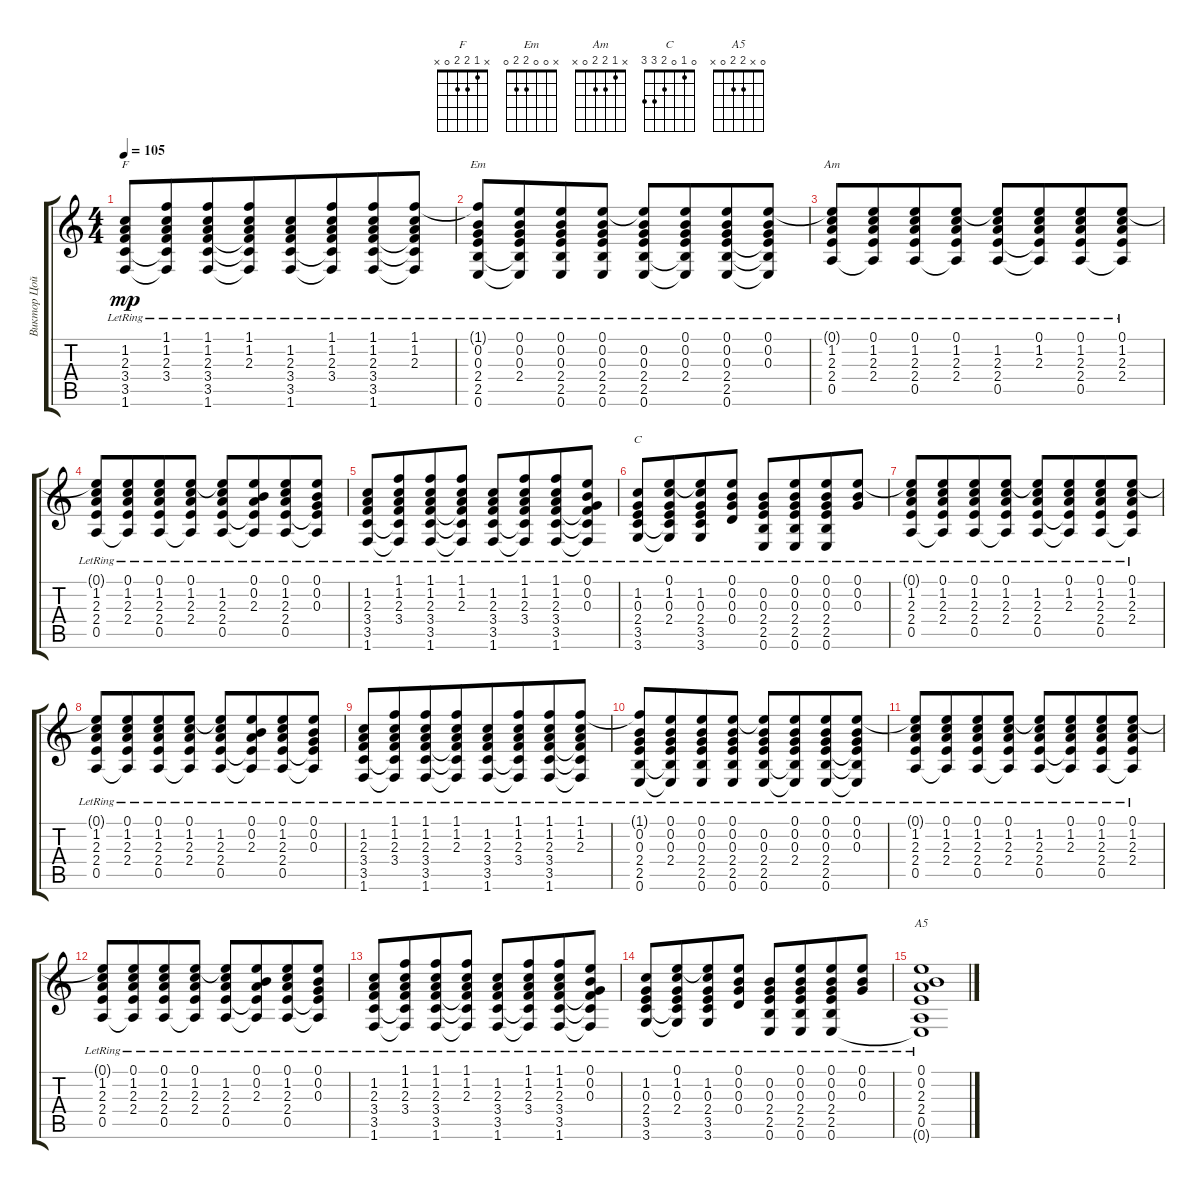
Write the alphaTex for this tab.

\track ("Виктор Цой" "Виктор Цой") {instrument acousticguitarsteel}
\staff {score tabs}
\tuning (E4 B3 G3 D3 A2 E2) {hide}
\chord ("F" x 1 2 2 0 x)
\chord ("Em" x 0 0 2 2 0)
\chord ("Am" x 1 2 2 0 x)
\chord ("C" 0 1 0 2 3 3)
\chord ("A5" 0 x 2 2 0 x)
\ts (4 4)
\tempo 105
\clef g2
\ks c
(1.2{lr} 2.3{lr} 3.4{lr} 3.5{lr} 1.6).8{ch "F" dy mp} (1.1 1.2{lr} 2.3{lr} 3.4{lr} 3.5{t} 1.6{t}).8{beam merge} (1.1 1.2{lr} 2.3{lr} 3.4{lr} 3.5{lr} 1.6).8 (1.1 1.2{lr} 2.3{lr} 3.4{t} 3.5{t} 1.6{t}).8{beam merge} (1.2{lr} 2.3{lr} 3.4{lr} 3.5{lr} 1.6).8 (1.1 1.2{lr} 2.3{lr} 3.4{lr} 3.5{t} 1.6{t}).8{beam merge} (1.1 1.2{lr} 2.3{lr} 3.4{lr} 3.5{lr} 1.6).8 (1.1 1.2{lr} 2.3{lr} 3.4{t} 3.5{t} 1.6{t}).8 |
(1.1{t} 0.2{lr} 0.3{lr} 2.4{lr} 2.5{lr} 0.6{lr}).8{ch "Em"} (0.1{lr} 0.2{lr} 0.3{lr} 2.4{lr} 2.5{t} 0.6{t}).8{beam merge} (0.1 0.2{lr} 0.3{lr} 2.4{lr} 2.5{lr} 0.6{lr}).8 (0.1{lr} 0.2{lr} 0.3{lr} 2.4{lr} 2.5{lr} 0.6{lr}).8 (0.1{t} 0.2{lr} 0.3{lr} 2.4{lr} 2.5{lr} 0.6{lr}).8 (0.1{lr} 0.2{lr} 0.3{lr} 2.4{lr} 2.5{t} 0.6{t}).8{beam merge} (0.1 0.2{lr} 0.3{lr} 2.4{lr} 2.5{lr} 0.6{lr}).8 (0.1{lr} 0.2{lr} 0.3{lr} 2.4{t} 2.5{t} 0.6{t}).8 |
(0.1{t} 1.2{lr} 2.3{lr} 2.4{lr} 0.5{lr}).8{ch "Am"} (0.1{lr} 1.2{lr} 2.3{lr} 2.4{lr} 0.5{t}).8{beam merge} (0.1 1.2{lr} 2.3{lr} 2.4{lr} 0.5{lr}).8 (0.1{lr} 1.2{lr} 2.3{lr} 2.4{lr} 0.5{t}).8 (0.1{t} 1.2{lr} 2.3{lr} 2.4{lr} 0.5{lr}).8 (0.1{lr} 1.2{lr} 2.3 2.4{t} 0.5{t}).8{beam merge} (0.1 1.2{lr} 2.3{lr} 2.4{lr} 0.5{lr}).8 (0.1{lr} 1.2{lr} 2.3{lr} 2.4{lr} 0.5{t}).8 |
(0.1{t} 1.2{lr} 2.3{lr} 2.4{lr} 0.5{lr}).8 (0.1{lr} 1.2{lr} 2.3{lr} 2.4{lr} 0.5{t}).8{beam merge} (0.1 1.2{lr} 2.3{lr} 2.4{lr} 0.5{lr}).8 (0.1{lr} 1.2{lr} 2.3{lr} 2.4{lr} 0.5{t}).8 (0.1{t} 1.2{lr} 2.3{lr} 2.4{lr} 0.5{lr}).8 (0.1{lr} 0.2{lr} 2.3 2.4{t} 0.5{t}).8{beam merge} (0.1 1.2{lr} 2.3{lr} 2.4{lr} 0.5{lr}).8 (0.1{lr} 0.2{lr} 0.3{lr} 2.4{t} 0.5{t}).8 |
(1.2{lr} 2.3{lr} 3.4{lr} 3.5{lr} 1.6).8{beam merge} (1.1 1.2{lr} 2.3{lr} 3.4{lr} 3.5{t} 1.6{t}).8{beam merge} (1.1 1.2{lr} 2.3{lr} 3.4{lr} 3.5{lr} 1.6).8{beam merge} (1.1 1.2{lr} 2.3{lr} 3.4{t} 3.5{t} 1.6{t}).8{beam split} (1.2{lr} 2.3{lr} 3.4{lr} 3.5{lr} 1.6).8{beam merge} (1.1 1.2{lr} 2.3{lr} 3.4{lr} 3.5{t} 1.6{t}).8{beam merge} (1.1 1.2{lr} 2.3{lr} 3.4{lr} 3.5{lr} 1.6).8{beam merge} (0.1 0.2{lr} 0.3{lr} 3.4{t} 3.5{t} 1.6{t}).8 |
(1.2{lr} 0.3{lr} 2.4{lr} 3.5{lr} 3.6{lr}).8{ch "C"} (0.1{lr} 1.2{lr} 0.3{lr} 2.4{lr} 3.5{t} 3.6{t}).8{beam merge} (0.1{t} 1.2{lr} 0.3{lr} 2.4{lr} 3.5{lr} 3.6{lr}).8 (0.1{lr} 0.2{lr} 0.3{lr} 0.4{lr}).8 (0.2{lr} 0.3{lr} 2.4{lr} 2.5{lr} 0.6{lr}).8 (0.1{lr} 0.2{lr} 0.3{lr} 2.4{lr} 2.5{lr} 0.6{lr}).8{beam merge} (0.1 0.2{lr} 0.3{lr} 2.4{lr} 2.5{lr} 0.6{lr}).8 (0.1 0.2{lr} 0.3{lr}).8 |
(0.1{t} 1.2{lr} 2.3{lr} 2.4{lr} 0.5{lr}).8 (0.1{lr} 1.2{lr} 2.3{lr} 2.4{lr} 0.5{t}).8{beam merge} (0.1 1.2{lr} 2.3{lr} 2.4{lr} 0.5{lr}).8 (0.1{lr} 1.2{lr} 2.3{lr} 2.4{lr} 0.5{t}).8 (0.1{t} 1.2{lr} 2.3{lr} 2.4{lr} 0.5{lr}).8 (0.1{lr} 1.2{lr} 2.3 2.4{t} 0.5{t}).8{beam merge} (0.1 1.2{lr} 2.3{lr} 2.4{lr} 0.5{lr}).8 (0.1{lr} 1.2{lr} 2.3{lr} 2.4{lr} 0.5{t}).8 |
(0.1{t} 1.2{lr} 2.3{lr} 2.4{lr} 0.5{lr}).8 (0.1{lr} 1.2{lr} 2.3{lr} 2.4{lr} 0.5{t}).8{beam merge} (0.1 1.2{lr} 2.3{lr} 2.4{lr} 0.5{lr}).8 (0.1{lr} 1.2{lr} 2.3{lr} 2.4{lr} 0.5{t}).8 (0.1{t} 1.2{lr} 2.3{lr} 2.4{lr} 0.5{lr}).8 (0.1{lr} 0.2{lr} 2.3 2.4{t} 0.5{t}).8{beam merge} (0.1 1.2{lr} 2.3{lr} 2.4{lr} 0.5{lr}).8 (0.1{lr} 0.2{lr} 0.3{lr} 2.4{t} 0.5{t}).8 |
(1.2{lr} 2.3{lr} 3.4{lr} 3.5{lr} 1.6).8 (1.1 1.2{lr} 2.3{lr} 3.4{lr} 3.5{t} 1.6{t}).8{beam merge} (1.1 1.2{lr} 2.3{lr} 3.4{lr} 3.5{lr} 1.6).8 (1.1 1.2{lr} 2.3{lr} 3.4{t} 3.5{t} 1.6{t}).8{beam merge} (1.2{lr} 2.3{lr} 3.4{lr} 3.5{lr} 1.6).8 (1.1 1.2{lr} 2.3{lr} 3.4{lr} 3.5{t} 1.6{t}).8{beam merge} (1.1 1.2{lr} 2.3{lr} 3.4{lr} 3.5{lr} 1.6).8 (1.1 1.2{lr} 2.3{lr} 3.4{t} 3.5{t} 1.6{t}).8 |
(1.1{t} 0.2{lr} 0.3{lr} 2.4{lr} 2.5{lr} 0.6{lr}).8 (0.1{lr} 0.2{lr} 0.3{lr} 2.4{lr} 2.5{t} 0.6{t}).8{beam merge} (0.1 0.2{lr} 0.3{lr} 2.4{lr} 2.5{lr} 0.6{lr}).8 (0.1{lr} 0.2{lr} 0.3{lr} 2.4{lr} 2.5{lr} 0.6{lr}).8 (0.1{t} 0.2{lr} 0.3{lr} 2.4{lr} 2.5{lr} 0.6{lr}).8 (0.1{lr} 0.2{lr} 0.3{lr} 2.4{lr} 2.5{t} 0.6{t}).8{beam merge} (0.1 0.2{lr} 0.3{lr} 2.4{lr} 2.5{lr} 0.6{lr}).8 (0.1{lr} 0.2{lr} 0.3{lr} 2.4{t} 2.5{t} 0.6{t}).8 |
(0.1{t} 1.2{lr} 2.3{lr} 2.4{lr} 0.5{lr}).8 (0.1{lr} 1.2{lr} 2.3{lr} 2.4{lr} 0.5{t}).8{beam merge} (0.1 1.2{lr} 2.3{lr} 2.4{lr} 0.5{lr}).8 (0.1{lr} 1.2{lr} 2.3{lr} 2.4{lr} 0.5{t}).8 (0.1{t} 1.2{lr} 2.3{lr} 2.4{lr} 0.5{lr}).8 (0.1{lr} 1.2{lr} 2.3 2.4{t} 0.5{t}).8{beam merge} (0.1 1.2{lr} 2.3{lr} 2.4{lr} 0.5{lr}).8 (0.1{lr} 1.2{lr} 2.3{lr} 2.4{lr} 0.5{t}).8 |
(0.1{t} 1.2{lr} 2.3{lr} 2.4{lr} 0.5{lr}).8 (0.1{lr} 1.2{lr} 2.3{lr} 2.4{lr} 0.5{t}).8{beam merge} (0.1 1.2{lr} 2.3{lr} 2.4{lr} 0.5{lr}).8 (0.1{lr} 1.2{lr} 2.3{lr} 2.4{lr} 0.5{t}).8 (0.1{t} 1.2{lr} 2.3{lr} 2.4{lr} 0.5{lr}).8 (0.1{lr} 0.2{lr} 2.3 2.4{t} 0.5{t}).8{beam merge} (0.1 1.2{lr} 2.3{lr} 2.4{lr} 0.5{lr}).8 (0.1{lr} 0.2{lr} 0.3{lr} 2.4{t} 0.5{t}).8 |
(1.2{lr} 2.3{lr} 3.4{lr} 3.5{lr} 1.6).8{beam merge} (1.1 1.2{lr} 2.3{lr} 3.4{lr} 3.5{t} 1.6{t}).8{beam merge} (1.1 1.2{lr} 2.3{lr} 3.4{lr} 3.5{lr} 1.6).8{beam merge} (1.1 1.2{lr} 2.3{lr} 3.4{t} 3.5{t} 1.6{t}).8{beam split} (1.2{lr} 2.3{lr} 3.4{lr} 3.5{lr} 1.6).8{beam merge} (1.1 1.2{lr} 2.3{lr} 3.4{lr} 3.5{t} 1.6{t}).8{beam merge} (1.1 1.2{lr} 2.3{lr} 3.4{lr} 3.5{lr} 1.6).8{beam merge} (0.1 0.2{lr} 0.3{lr} 3.4{t} 3.5{t} 1.6{t}).8 |
(1.2{lr} 0.3{lr} 2.4{lr} 3.5{lr} 3.6{lr}).8 (0.1{lr} 1.2{lr} 0.3{lr} 2.4{lr} 3.5{t} 3.6{t}).8{beam merge} (0.1{t} 1.2{lr} 0.3{lr} 2.4{lr} 3.5{lr} 3.6{lr}).8 (0.1{lr} 0.2{lr} 0.3{lr} 0.4{lr}).8 (0.2{lr} 0.3{lr} 2.4{lr} 2.5{lr} 0.6{lr}).8 (0.1{lr} 0.2{lr} 0.3{lr} 2.4{lr} 2.5{lr} 0.6{lr}).8{beam merge} (0.1 0.2{lr} 0.3{lr} 2.4{lr} 2.5{lr} 0.6{lr}).8 (0.1 0.2{lr} 0.3{lr}).8 |
(0.1 0.2{lr} 2.3{lr} 2.4{lr} 0.5 0.6{t}).1{ch "A5"}
